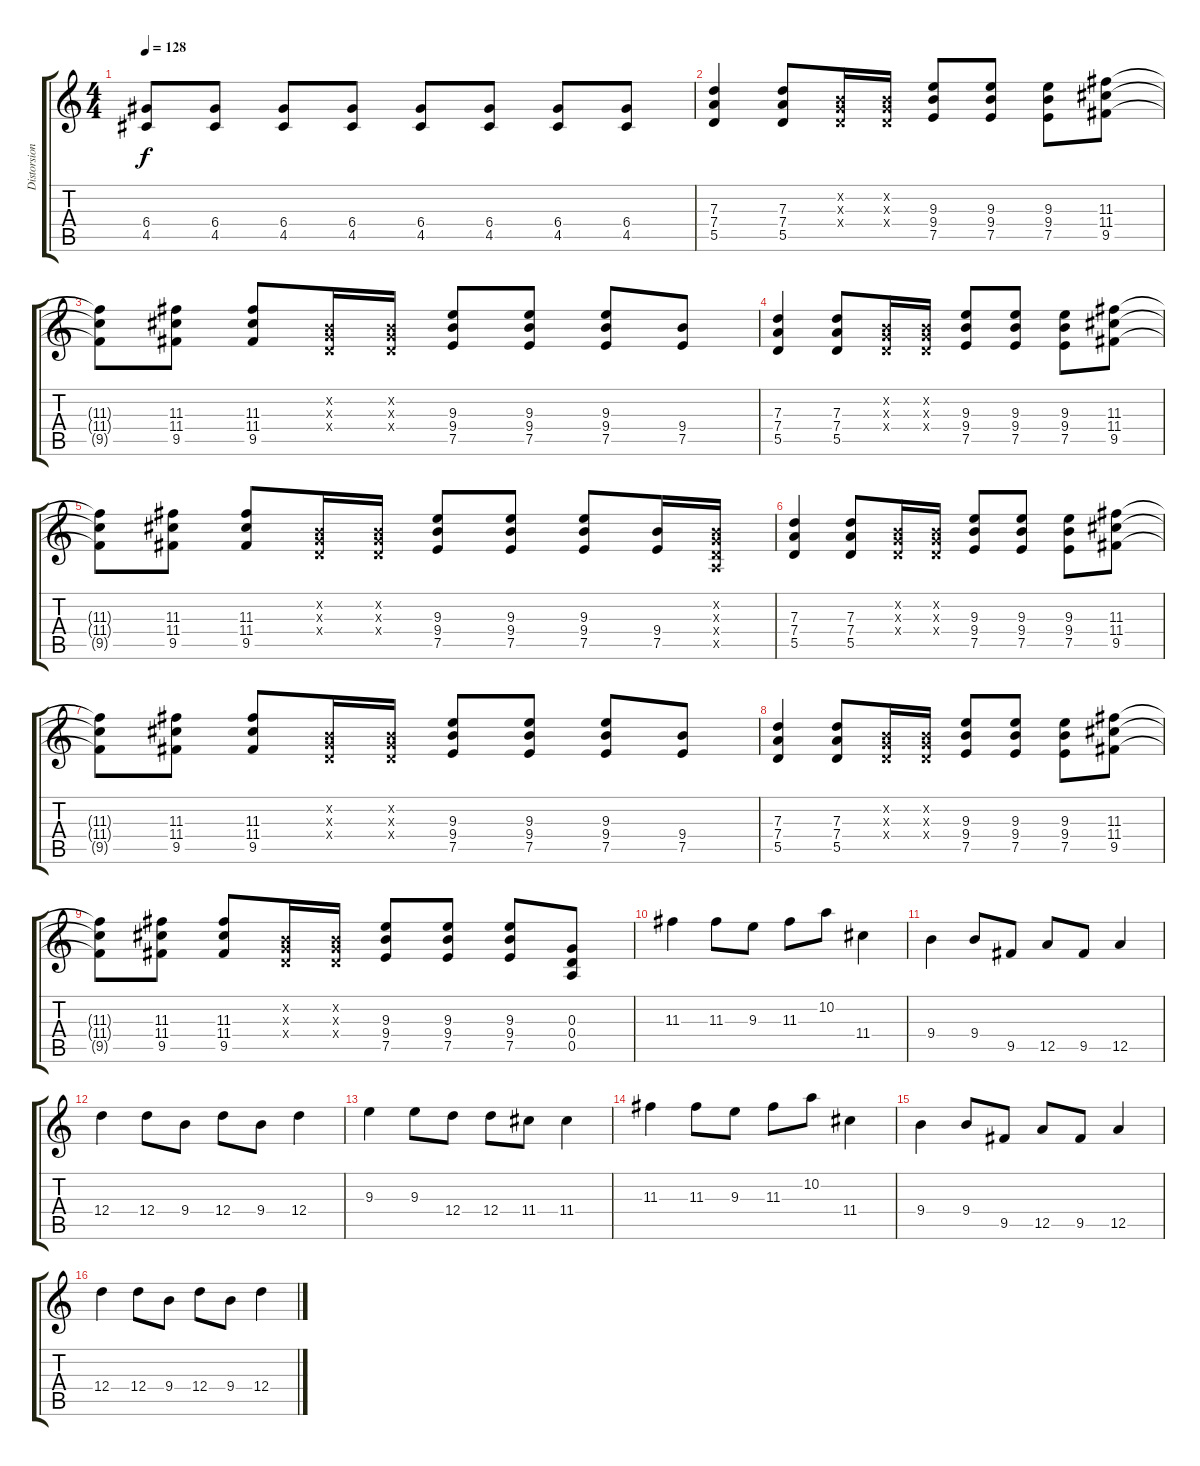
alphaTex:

\track ("Distorsion" "Distorsion") {instrument distortionguitar}
\staff {score tabs}
\tuning (E4 B3 G3 D3 A2 E2) {hide}
\ts (4 4)
\tempo 128
\clef g2
\ks c
(6.4 4.5).8{dy f} (6.4 4.5).8 (6.4 4.5).8 (6.4 4.5).8 (6.4 4.5).8 (6.4 4.5).8 (6.4 4.5).8 (6.4 4.5).8 |
(7.3 7.4 5.5).4 (7.3 7.4 5.5).8 (0.2{x} 0.3{x} 0.4{x}).16 (0.2{x} 0.3{x} 0.4{x}).16 (9.3 9.4 7.5).8 (9.3 9.4 7.5).8 (9.3 9.4 7.5).8 (11.3 11.4 9.5).8 |
(11.3{t} 11.4{t} 9.5{t}).8 (11.3 11.4 9.5).8 (11.3 11.4 9.5).8 (0.2{x} 0.3{x} 0.4{x}).16 (0.2{x} 0.3{x} 0.4{x}).16 (9.3 9.4 7.5).8 (9.3 9.4 7.5).8 (9.3 9.4 7.5).8 (9.4 7.5).8 |
(7.3 7.4 5.5).4 (7.3 7.4 5.5).8 (0.2{x} 0.3{x} 0.4{x}).16 (0.2{x} 0.3{x} 0.4{x}).16 (9.3 9.4 7.5).8 (9.3 9.4 7.5).8 (9.3 9.4 7.5).8 (11.3 11.4 9.5).8 |
(11.3{t} 11.4{t} 9.5{t}).8 (11.3 11.4 9.5).8 (11.3 11.4 9.5).8 (0.2{x} 0.3{x} 0.4{x}).16 (0.2{x} 0.3{x} 0.4{x}).16 (9.3 9.4 7.5).8 (9.3 9.4 7.5).8 (9.3 9.4 7.5).8 (9.4 7.5).16 (0.2{x} 0.3{x} 0.4{x} 0.5{x}).16 |
(7.3 7.4 5.5).4 (7.3 7.4 5.5).8 (0.2{x} 0.3{x} 0.4{x}).16 (0.2{x} 0.3{x} 0.4{x}).16 (9.3 9.4 7.5).8 (9.3 9.4 7.5).8 (9.3 9.4 7.5).8 (11.3 11.4 9.5).8 |
(11.3{t} 11.4{t} 9.5{t}).8 (11.3 11.4 9.5).8 (11.3 11.4 9.5).8 (0.2{x} 0.3{x} 0.4{x}).16 (0.2{x} 0.3{x} 0.4{x}).16 (9.3 9.4 7.5).8 (9.3 9.4 7.5).8 (9.3 9.4 7.5).8 (9.4 7.5).8 |
(7.3 7.4 5.5).4 (7.3 7.4 5.5).8 (0.2{x} 0.3{x} 0.4{x}).16 (0.2{x} 0.3{x} 0.4{x}).16 (9.3 9.4 7.5).8 (9.3 9.4 7.5).8 (9.3 9.4 7.5).8 (11.3 11.4 9.5).8 |
(11.3{t} 11.4{t} 9.5{t}).8 (11.3 11.4 9.5).8 (11.3 11.4 9.5).8 (0.2{x} 0.3{x} 0.4{x}).16 (0.2{x} 0.3{x} 0.4{x}).16 (9.3 9.4 7.5).8 (9.3 9.4 7.5).8 (9.3 9.4 7.5).8 (0.3 0.4 0.5).8 |
11.3.4 11.3.8 9.3.8 11.3.8 10.2.8 11.4.4 |
9.4.4 9.4.8 9.5.8 12.5.8 9.5.8 12.5.4 |
12.4.4 12.4.8 9.4.8 12.4.8 9.4.8 12.4.4 |
9.3.4 9.3.8 12.4.8 12.4.8 11.4.8 11.4.4 |
11.3.4 11.3.8 9.3.8 11.3.8 10.2.8 11.4.4 |
9.4.4 9.4.8 9.5.8 12.5.8 9.5.8 12.5.4 |
12.4.4 12.4.8 9.4.8 12.4.8 9.4.8 12.4.4
